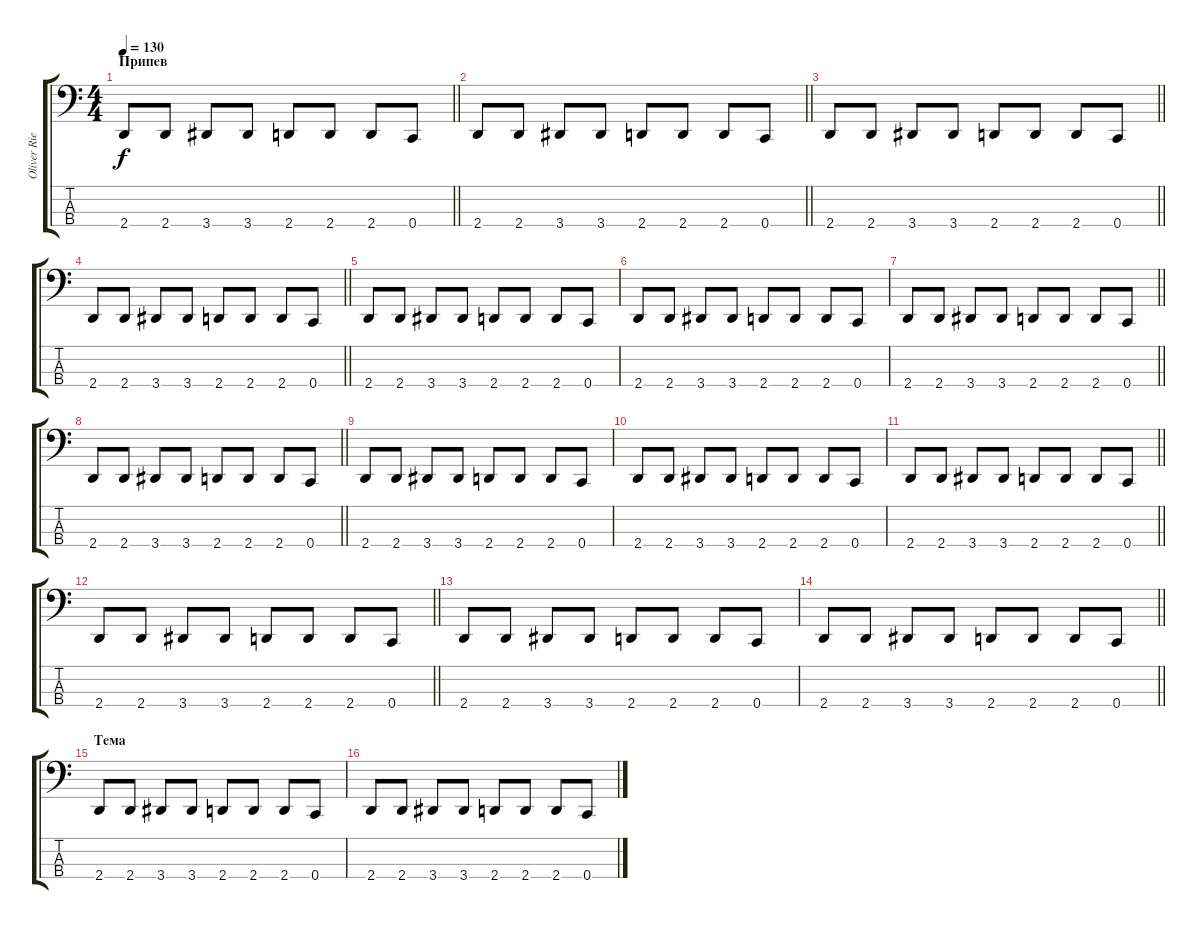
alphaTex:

\track ("Oliver Riedel" "Oliver Rie") {instrument electricbassfinger}
\staff {score tabs}
\tuning (G2 C2 G1 C1) {hide}
\ts (4 4)
\section ("" "Припев")
\tempo 130
\clef f4
\barLineRight lightlight
\ks c
2.4.8{dy f} 2.4.8 3.4.8 3.4.8 2.4.8 2.4.8 2.4.8 0.4.8 |
\barLineRight lightlight
2.4.8 2.4.8 3.4.8 3.4.8 2.4.8 2.4.8 2.4.8 0.4.8 |
\barLineRight lightlight
2.4.8 2.4.8 3.4.8 3.4.8 2.4.8 2.4.8 2.4.8 0.4.8 |
\barLineRight lightlight
2.4.8 2.4.8 3.4.8 3.4.8 2.4.8 2.4.8 2.4.8 0.4.8 |
2.4.8 2.4.8 3.4.8 3.4.8 2.4.8 2.4.8 2.4.8 0.4.8 |
2.4.8 2.4.8 3.4.8 3.4.8 2.4.8 2.4.8 2.4.8 0.4.8 |
\barLineRight lightlight
2.4.8 2.4.8 3.4.8 3.4.8 2.4.8 2.4.8 2.4.8 0.4.8 |
\barLineRight lightlight
2.4.8 2.4.8 3.4.8 3.4.8 2.4.8 2.4.8 2.4.8 0.4.8 |
2.4.8 2.4.8 3.4.8 3.4.8 2.4.8 2.4.8 2.4.8 0.4.8 |
2.4.8 2.4.8 3.4.8 3.4.8 2.4.8 2.4.8 2.4.8 0.4.8 |
\barLineRight lightlight
2.4.8 2.4.8 3.4.8 3.4.8 2.4.8 2.4.8 2.4.8 0.4.8 |
\barLineRight lightlight
2.4.8 2.4.8 3.4.8 3.4.8 2.4.8 2.4.8 2.4.8 0.4.8 |
2.4.8 2.4.8 3.4.8 3.4.8 2.4.8 2.4.8 2.4.8 0.4.8 |
\barLineRight lightlight
2.4.8 2.4.8 3.4.8 3.4.8 2.4.8 2.4.8 2.4.8 0.4.8 |
\section ("" "Тема")
2.4.8 2.4.8 3.4.8 3.4.8 2.4.8 2.4.8 2.4.8 0.4.8 |
2.4.8 2.4.8 3.4.8 3.4.8 2.4.8 2.4.8 2.4.8 0.4.8
